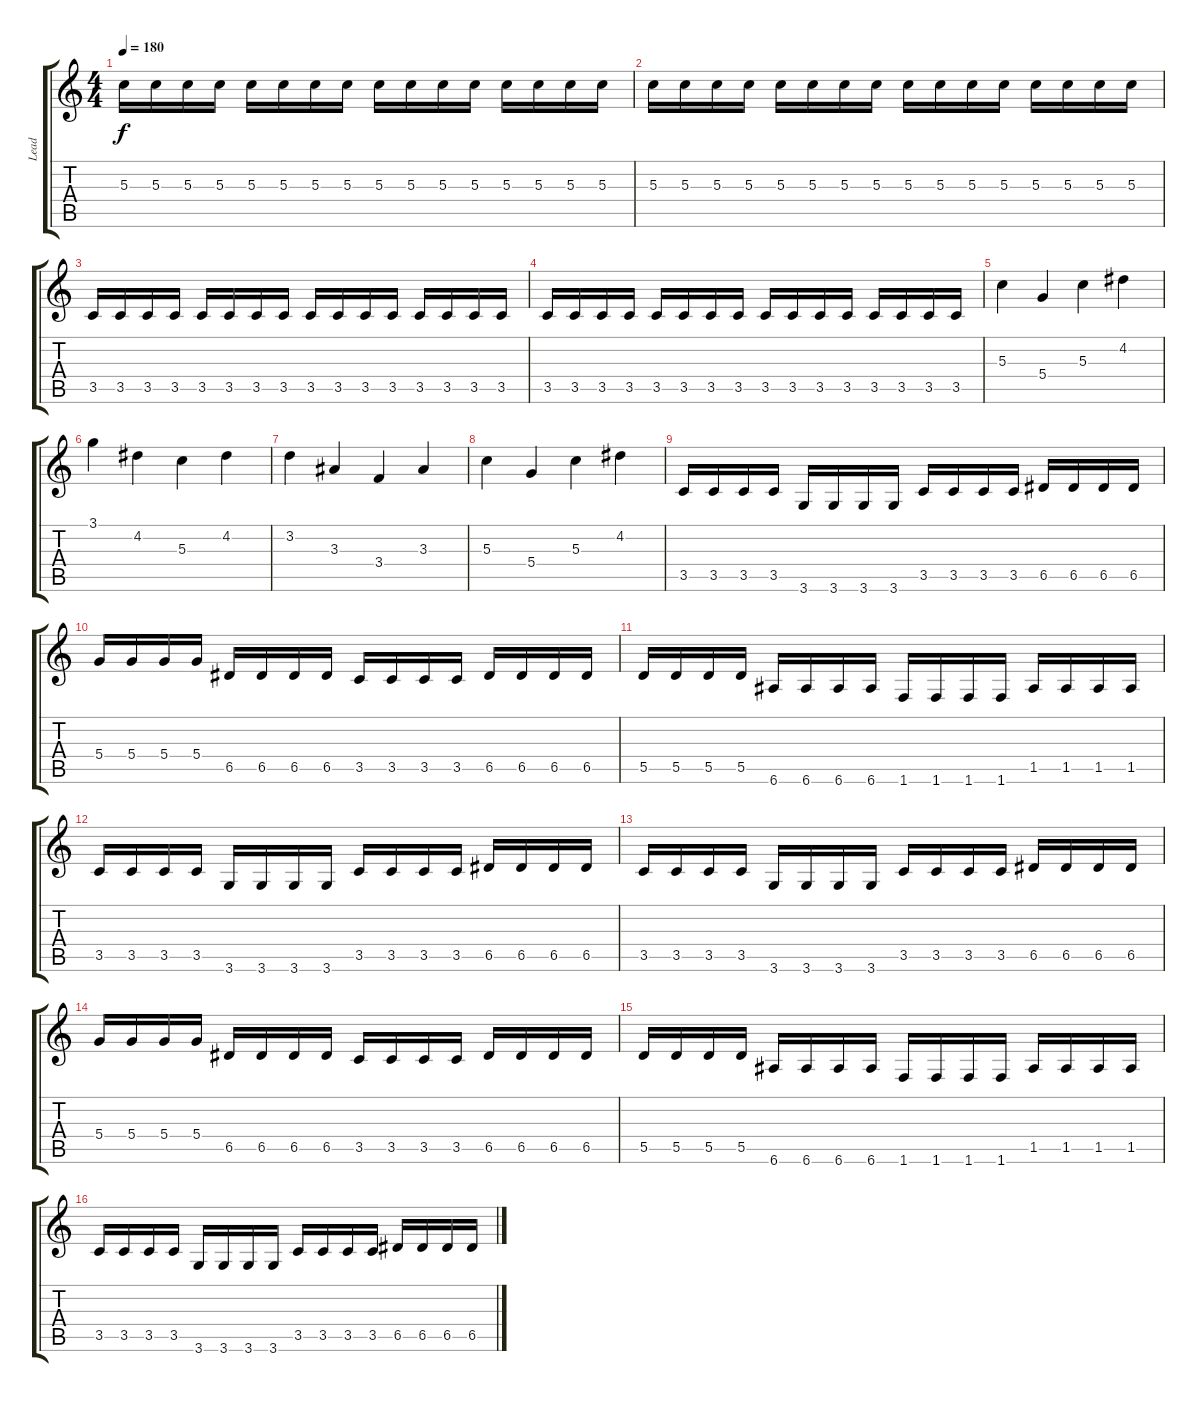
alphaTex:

\track ("Lead" "Lead") {instrument distortionguitar}
\staff {score tabs}
\tuning (E4 B3 G3 D3 A2 E2) {hide}
\ts (4 4)
\tempo 180
\clef g2
\ks c
5.3.16{dy f} 5.3.16 5.3.16 5.3.16 5.3.16 5.3.16 5.3.16 5.3.16 5.3.16 5.3.16 5.3.16 5.3.16 5.3.16 5.3.16 5.3.16 5.3.16 |
5.3.16 5.3.16 5.3.16 5.3.16 5.3.16 5.3.16 5.3.16 5.3.16 5.3.16 5.3.16 5.3.16 5.3.16 5.3.16 5.3.16 5.3.16 5.3.16 |
3.5.16 3.5.16 3.5.16 3.5.16 3.5.16 3.5.16 3.5.16 3.5.16 3.5.16 3.5.16 3.5.16 3.5.16 3.5.16 3.5.16 3.5.16 3.5.16 |
3.5.16 3.5.16 3.5.16 3.5.16 3.5.16 3.5.16 3.5.16 3.5.16 3.5.16 3.5.16 3.5.16 3.5.16 3.5.16 3.5.16 3.5.16 3.5.16 |
5.3.4 5.4.4 5.3.4 4.2.4 |
3.1.4 4.2.4 5.3.4 4.2.4 |
3.2.4 3.3.4 3.4.4 3.3.4 |
5.3.4 5.4.4 5.3.4 4.2.4 |
3.5.16 3.5.16 3.5.16 3.5.16 3.6.16 3.6.16 3.6.16 3.6.16 3.5.16 3.5.16 3.5.16 3.5.16 6.5.16 6.5.16 6.5.16 6.5.16 |
5.4.16 5.4.16 5.4.16 5.4.16 6.5.16 6.5.16 6.5.16 6.5.16 3.5.16 3.5.16 3.5.16 3.5.16 6.5.16 6.5.16 6.5.16 6.5.16 |
5.5.16 5.5.16 5.5.16 5.5.16 6.6.16 6.6.16 6.6.16 6.6.16 1.6.16 1.6.16 1.6.16 1.6.16 1.5.16 1.5.16 1.5.16 1.5.16 |
3.5.16 3.5.16 3.5.16 3.5.16 3.6.16 3.6.16 3.6.16 3.6.16 3.5.16 3.5.16 3.5.16 3.5.16 6.5.16 6.5.16 6.5.16 6.5.16 |
3.5.16 3.5.16 3.5.16 3.5.16 3.6.16 3.6.16 3.6.16 3.6.16 3.5.16 3.5.16 3.5.16 3.5.16 6.5.16 6.5.16 6.5.16 6.5.16 |
5.4.16 5.4.16 5.4.16 5.4.16 6.5.16 6.5.16 6.5.16 6.5.16 3.5.16 3.5.16 3.5.16 3.5.16 6.5.16 6.5.16 6.5.16 6.5.16 |
5.5.16 5.5.16 5.5.16 5.5.16 6.6.16 6.6.16 6.6.16 6.6.16 1.6.16 1.6.16 1.6.16 1.6.16 1.5.16 1.5.16 1.5.16 1.5.16 |
3.5.16 3.5.16 3.5.16 3.5.16 3.6.16 3.6.16 3.6.16 3.6.16 3.5.16 3.5.16 3.5.16 3.5.16 6.5.16 6.5.16 6.5.16 6.5.16
